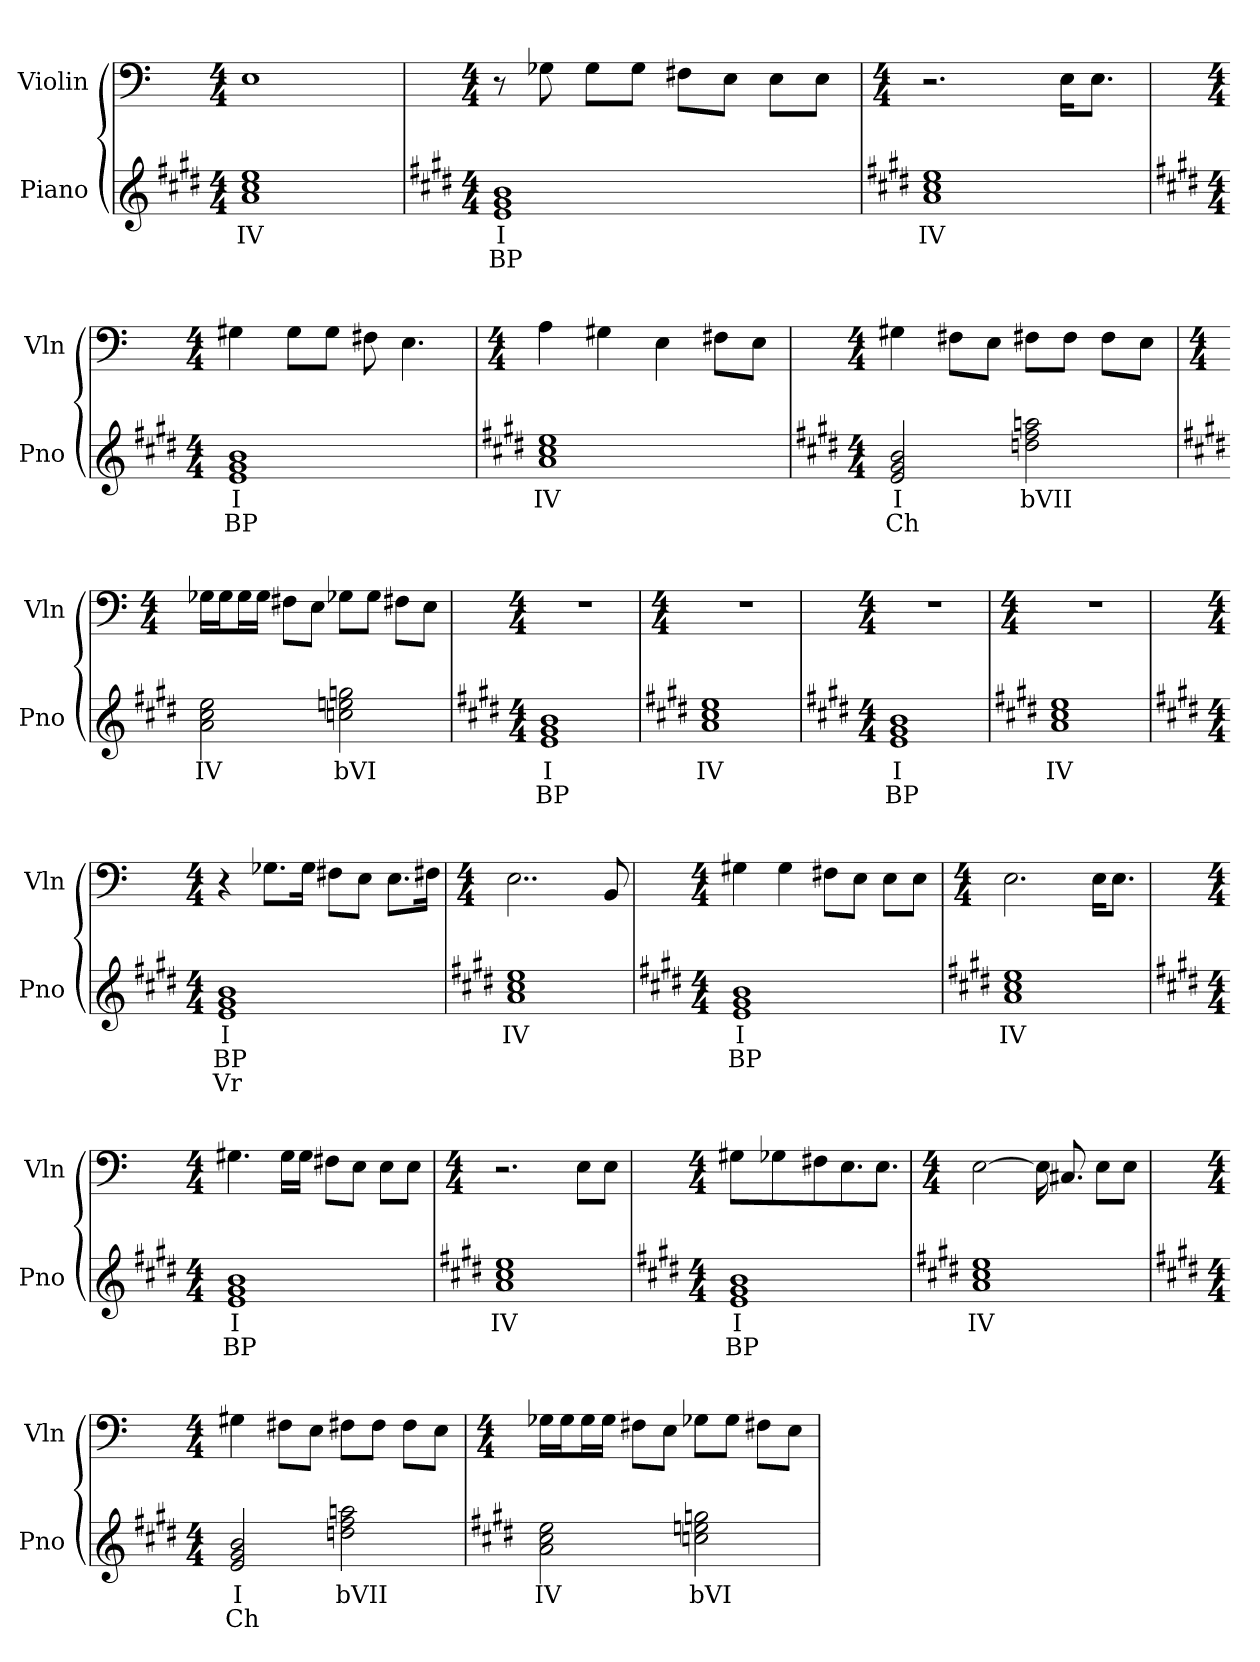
**kern	**text	**text	**text	**kern
*part2	*part2	*part2	*part2	*part1
*staff2	*staff2	*staff2	*staff2	*staff1
*I"Piano	*	*	*	*I"Violin
*I'Pno	*	*	*	*I'Vln
*k[f#c#g#d#]	*	*	*	*
*E:	*	*	*	*
*M4/4	*	*	*	*M4/4
=	=	=	=	=
1a 1cc# 1ee	IV	.	.	1E
=	=	=	=	=
*k[f#c#g#d#]	*	*	*	*
*E:	*	*	*	*
*M4/4	*	*	*	*M4/4
1e 1g# 1b	I	BP	.	8r
.	.	.	.	8G-X
.	.	.	.	8G-L
.	.	.	.	8G-J
.	.	.	.	8F#XL
.	.	.	.	8EJ
.	.	.	.	8EL
.	.	.	.	8EJ
=	=	=	=	=
*k[f#c#g#d#]	*	*	*	*
*E:	*	*	*	*
*	*	*	*	*M4/4
1a 1cc# 1ee	IV	.	.	2.r
.	.	.	.	16EKL
.	.	.	.	8.EJ
=	=	=	=	=
*k[f#c#g#d#]	*	*	*	*
*E:	*	*	*	*
*M4/4	*	*	*	*M4/4
1e 1g# 1b	I	BP	.	4G#X
.	.	.	.	8G#L
.	.	.	.	8G#J
.	.	.	.	8F#X
.	.	.	.	4.E
=	=	=	=	=
*k[f#c#g#d#]	*	*	*	*
*E:	*	*	*	*
*	*	*	*	*M4/4
1a 1cc# 1ee	IV	.	.	4A
.	.	.	.	4G#X
.	.	.	.	4E
.	.	.	.	8F#XL
.	.	.	.	8EJ
=	=	=	=	=
*k[f#c#g#d#]	*	*	*	*
*E:	*	*	*	*
*M4/4	*	*	*	*M4/4
2e 2g# 2b	I	Ch	.	4G#X
.	.	.	.	8F#XL
.	.	.	.	8EJ
2ddn 2ff# 2aan	bVII	.	.	8F#XL
.	.	.	.	8F#J
.	.	.	.	8F#L
.	.	.	.	8EJ
=	=	=	=	=
*k[f#c#g#d#]	*	*	*	*
*E:	*	*	*	*
*	*	*	*	*M4/4
2a 2cc# 2ee	IV	.	.	16G-XLL
.	.	.	.	16G-J
.	.	.	.	16G-L
.	.	.	.	16G-JJ
.	.	.	.	8F#XL
.	.	.	.	8EJ
2ccn 2een 2ggn	bVI	.	.	8G-XL
.	.	.	.	8G-J
.	.	.	.	8F#XL
.	.	.	.	8EJ
=	=	=	=	=
*k[f#c#g#d#]	*	*	*	*
*E:	*	*	*	*
*M4/4	*	*	*	*M4/4
1e 1g# 1b	I	BP	.	1r
=	=	=	=	=
*k[f#c#g#d#]	*	*	*	*
*E:	*	*	*	*
*	*	*	*	*M4/4
1a 1cc# 1ee	IV	.	.	1r
=	=	=	=	=
*k[f#c#g#d#]	*	*	*	*
*E:	*	*	*	*
*M4/4	*	*	*	*M4/4
1e 1g# 1b	I	BP	.	1r
=	=	=	=	=
*k[f#c#g#d#]	*	*	*	*
*E:	*	*	*	*
*	*	*	*	*M4/4
1a 1cc# 1ee	IV	.	.	1r
=	=	=	=	=
*k[f#c#g#d#]	*	*	*	*
*E:	*	*	*	*
*M4/4	*	*	*	*M4/4
1e 1g# 1b	I	BP	Vr	4r
.	.	.	.	8.G-XL
.	.	.	.	16G-Jk
.	.	.	.	8F#XL
.	.	.	.	8EJ
.	.	.	.	8.EL
.	.	.	.	16F#XJk
=	=	=	=	=
*k[f#c#g#d#]	*	*	*	*
*E:	*	*	*	*
*	*	*	*	*M4/4
1a 1cc# 1ee	IV	.	.	2..E
.	.	.	.	8BB
=	=	=	=	=
*k[f#c#g#d#]	*	*	*	*
*E:	*	*	*	*
*M4/4	*	*	*	*M4/4
1e 1g# 1b	I	BP	.	4G#X
.	.	.	.	4G#
.	.	.	.	8F#XL
.	.	.	.	8EJ
.	.	.	.	8EL
.	.	.	.	8EJ
=	=	=	=	=
*k[f#c#g#d#]	*	*	*	*
*E:	*	*	*	*
*	*	*	*	*M4/4
1a 1cc# 1ee	IV	.	.	2.E
.	.	.	.	16EKL
.	.	.	.	8.EJ
=	=	=	=	=
*k[f#c#g#d#]	*	*	*	*
*E:	*	*	*	*
*M4/4	*	*	*	*M4/4
1e 1g# 1b	I	BP	.	4.G#X
.	.	.	.	16G#LL
.	.	.	.	16G#JJ
.	.	.	.	8F#XL
.	.	.	.	8EJ
.	.	.	.	8EL
.	.	.	.	8EJ
=	=	=	=	=
*k[f#c#g#d#]	*	*	*	*
*E:	*	*	*	*
*	*	*	*	*M4/4
1a 1cc# 1ee	IV	.	.	2.r
.	.	.	.	8EL
.	.	.	.	8EJ
=	=	=	=	=
*k[f#c#g#d#]	*	*	*	*
*E:	*	*	*	*
*M4/4	*	*	*	*M4/4
1e 1g# 1b	I	BP	.	4G#X
.	.	.	.	4G-X
.	.	.	.	8F#XL
.	.	.	.	8.EJ
.	.	.	.	8.EJ
=	=	=	=	=
*k[f#c#g#d#]	*	*	*	*
*E:	*	*	*	*
*	*	*	*	*M4/4
1a 1cc# 1ee	IV	.	.	[2E
.	.	.	.	16E]
.	.	.	.	8.C#X
.	.	.	.	8EL
.	.	.	.	8EJ
=	=	=	=	=
*k[f#c#g#d#]	*	*	*	*
*E:	*	*	*	*
*M4/4	*	*	*	*M4/4
2e 2g# 2b	I	Ch	.	4G#X
.	.	.	.	8F#XL
.	.	.	.	8EJ
2ddn 2ff# 2aan	bVII	.	.	8F#XL
.	.	.	.	8F#J
.	.	.	.	8F#L
.	.	.	.	8EJ
=	=	=	=	=
*k[f#c#g#d#]	*	*	*	*
*E:	*	*	*	*
*	*	*	*	*M4/4
2a 2cc# 2ee	IV	.	.	16G-XLL
.	.	.	.	16G-J
.	.	.	.	16G-L
.	.	.	.	16G-JJ
.	.	.	.	8F#XL
.	.	.	.	8EJ
2ccn 2een 2ggn	bVI	.	.	8G-XL
.	.	.	.	8G-J
.	.	.	.	8F#XL
.	.	.	.	8EJ
=	=	=	=	=
*-	*-	*-	*-	*-
